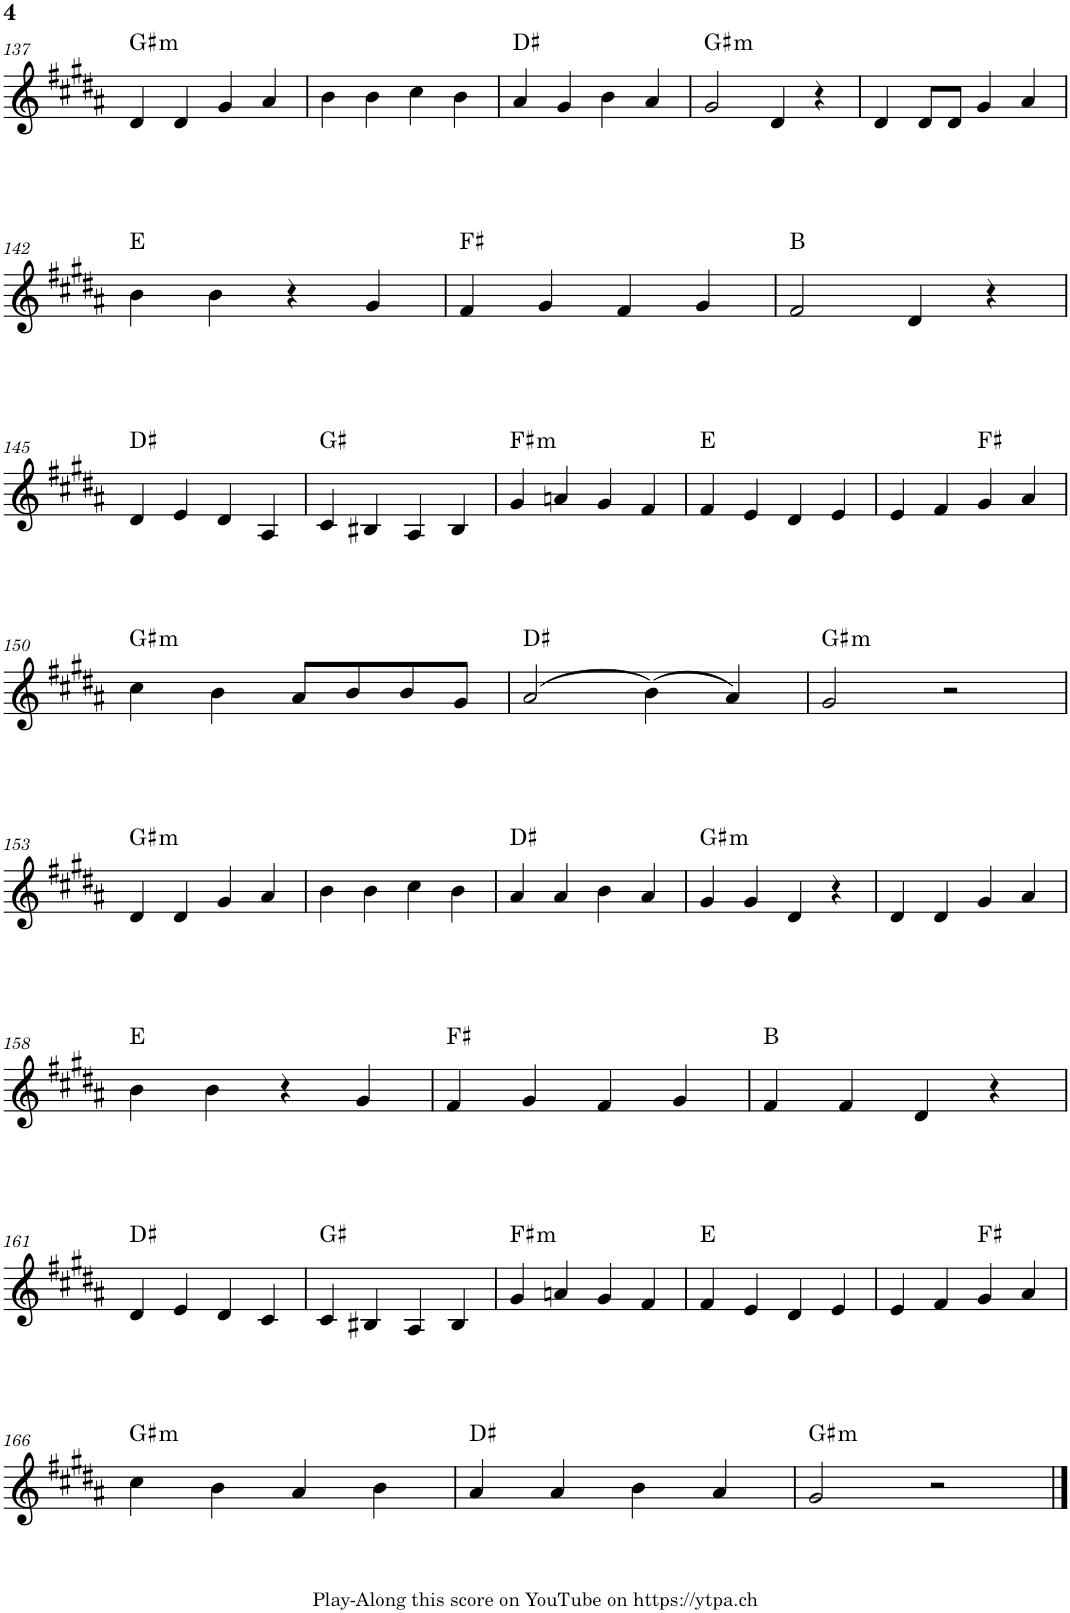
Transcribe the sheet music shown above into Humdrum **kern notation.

**kern	**harte
*part1	*part1
*staff1	*
*I"Piano	*
*I'Pno.	*
!!LO:PB:g=z
*clefG2	*
*k[f#c#g#d#a#]	*
*M4/4	*
=137	=137
!	!LO:H:kt=m
4d#/	G#:min
4d#/	.
4g#/	.
4a#/	.
=138	=138
4b\	.
4b\	.
4cc#\	.
4b\	.
=139	=139
4a#/	D#:maj
4g#/	.
4b\	.
4a#/	.
=140	=140
!	!LO:H:kt=m
2g#/	G#:min
4d#/	.
4r	.
=141	=141
4d#/	.
8d#/L	.
8d#/J	.
4g#/	.
4a#/	.
!!LO:LB:g=z
=142	=142
4b\	E:maj
4b\	.
4r	.
4g#/	.
=143	=143
4f#/	F#:maj
4g#/	.
4f#/	.
4g#/	.
=144	=144
2f#/	B:maj
4d#/	.
4r	.
!!LO:LB:g=z
=145	=145
4d#/	D#:maj
4e/	.
4d#/	.
4A#/	.
=146	=146
4c#/	G#:maj
4B#X/	.
4A#/	.
4B#/	.
=147	=147
!	!LO:H:kt=m
4g#/	F#:min
4an/	.
4g#/	.
4f#/	.
=148	=148
4f#/	E:maj
4e/	.
4d#/	.
4e/	.
=149	=149
4e/	.
4f#/	.
4g#/	F#:maj
4a#/	.
!!LO:LB:g=z
=150	=150
!	!LO:H:kt=m
4cc#\	G#:min
4b\	.
8a#/L	.
8b/	.
8b/	.
8g#/J	.
=151	=151
(2a#/	D#:maj
(4b\)	.
4a#/)	.
=152	=152
!	!LO:H:kt=m
2g#/	G#:min
2r	.
!!LO:LB:g=z
=153	=153
!	!LO:H:kt=m
4d#/	G#:min
4d#/	.
4g#/	.
4a#/	.
=154	=154
4b\	.
4b\	.
4cc#\	.
4b\	.
=155	=155
4a#/	D#:maj
4a#/	.
4b\	.
4a#/	.
=156	=156
!	!LO:H:kt=m
4g#/	G#:min
4g#/	.
4d#/	.
4r	.
=157	=157
4d#/	.
4d#/	.
4g#/	.
4a#/	.
!!LO:LB:g=z
=158	=158
4b\	E:maj
4b\	.
4r	.
4g#/	.
=159	=159
4f#/	F#:maj
4g#/	.
4f#/	.
4g#/	.
=160	=160
4f#/	B:maj
4f#/	.
4d#/	.
4r	.
!!LO:LB:g=z
=161	=161
4d#/	D#:maj
4e/	.
4d#/	.
4c#/	.
=162	=162
4c#/	G#:maj
4B#X/	.
4A#/	.
4B#/	.
=163	=163
!	!LO:H:kt=m
4g#/	F#:min
4an/	.
4g#/	.
4f#/	.
=164	=164
4f#/	E:maj
4e/	.
4d#/	.
4e/	.
=165	=165
4e/	.
4f#/	.
4g#/	F#:maj
4a#/	.
!!LO:LB:g=z
=166	=166
!	!LO:H:kt=m
4cc#\	G#:min
4b\	.
4a#/	.
4b\	.
=167	=167
4a#/	D#:maj
4a#/	.
4b\	.
4a#/	.
=168	=168
!	!LO:H:kt=m
2g#/	G#:min
2r	.
==	==
*-	*-
